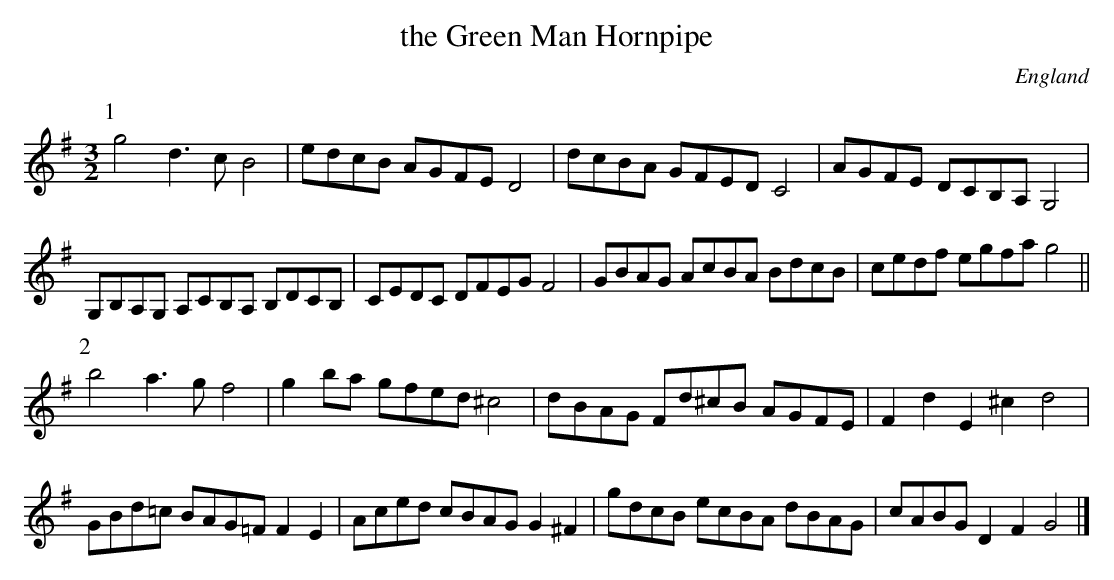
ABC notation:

X:1
T:the Green Man Hornpipe
L:1/8
M:3/2
O:England
K:G
P:1
g4       d3 c    B4    | edcB  AGFE D4    | dcBA GFED  C4  | AGFE  DCB,A, G,4|
G,B,A,G, A,CB,A, B,DCB,| CEDC  DFEG F4    | GBAG AcBA  BdcB| cedf  egfa   g4 ||
P:2
b4       a3 g    f4    | g2 ba gfed ^c4   | dBAG Fd^cB AGFE| F2 d2 E2 ^c2 d4 |
GBd=c    BAG=F   F2 E2 | Aced  cBAG G2 ^F2| gdcB ecBA  dBAG| cABG  D2  F2 G4|]
